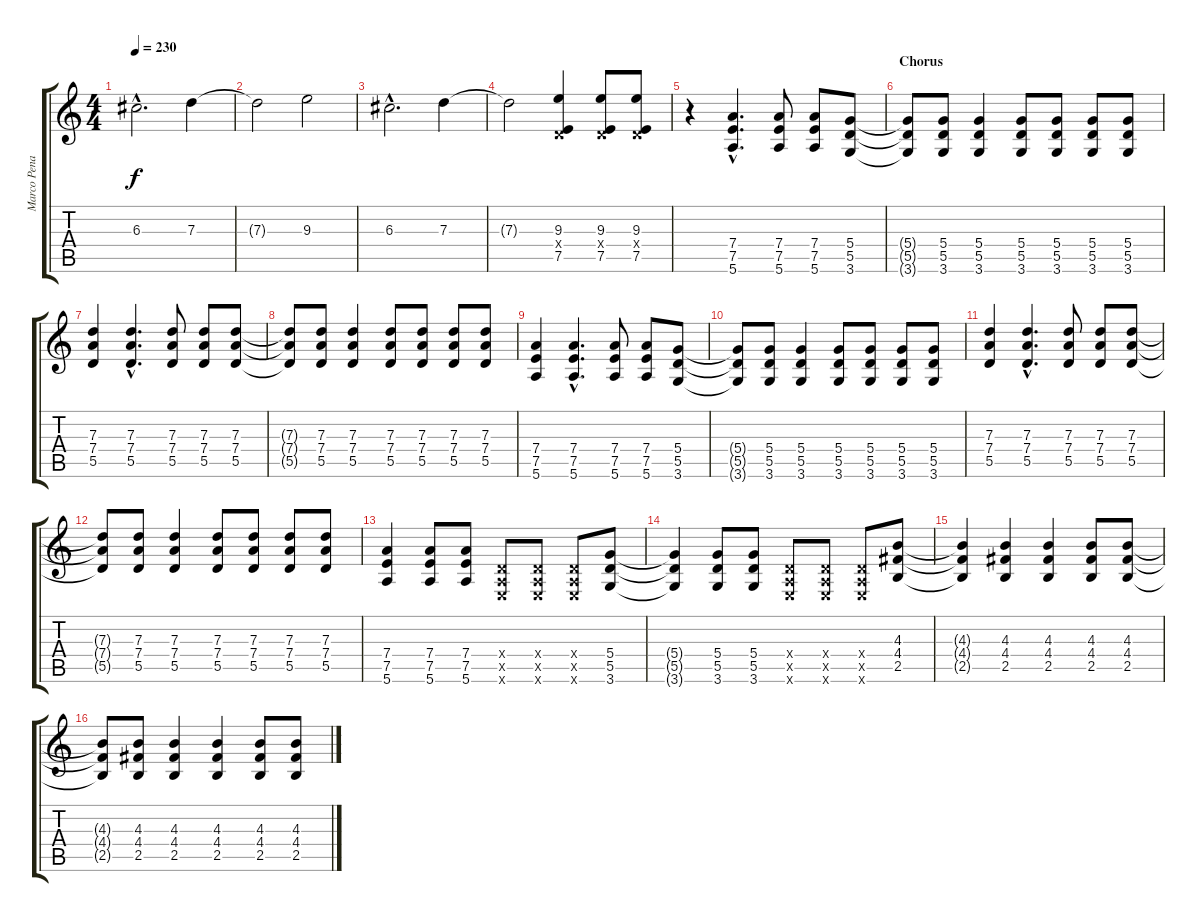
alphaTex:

\track ("Marco Pena" "Marco Pena") {instrument distortionguitar}
\staff {score tabs}
\tuning (E4 B3 G3 D3 A2 E2) {hide}
\ts (4 4)
\tempo 230
\clef g2
\ks c
6.3{hac}.2{d dy f} 7.3.4 |
7.3{t}.2 9.3.2 |
6.3{hac}.2{d} 7.3.4 |
7.3{t}.2 (9.3 0.4{x} 7.5).4 (9.3 0.4{x} 7.5).8 (9.3 0.4{x} 7.5).8 |
r.4{balance 16} (7.4{hac} 7.5{hac} 5.6{hac}).4{d} (7.4 7.5 5.6).8 (7.4 7.5 5.6).8 (5.4 5.5 3.6).8 |
\section ("" "Chorus")
(5.4{t} 5.5{t} 3.6{t}).8 (5.4 5.5 3.6).8 (5.4 5.5 3.6).4 (5.4 5.5 3.6).8 (5.4 5.5 3.6).8 (5.4 5.5 3.6).8 (5.4 5.5 3.6).8 |
(7.3 7.4 5.5).4 (7.3{hac} 7.4{hac} 5.5{hac}).4{d} (7.3 7.4 5.5).8 (7.3 7.4 5.5).8 (7.3 7.4 5.5).8 |
(7.3{t} 7.4{t} 5.5{t}).8 (7.3 7.4 5.5).8 (7.3 7.4 5.5).4 (7.3 7.4 5.5).8 (7.3 7.4 5.5).8 (7.3 7.4 5.5).8 (7.3 7.4 5.5).8 |
(7.4 7.5 5.6).4 (7.4{hac} 7.5{hac} 5.6{hac}).4{d} (7.4 7.5 5.6).8 (7.4 7.5 5.6).8 (5.4 5.5 3.6).8 |
(5.4{t} 5.5{t} 3.6{t}).8 (5.4 5.5 3.6).8 (5.4 5.5 3.6).4 (5.4 5.5 3.6).8 (5.4 5.5 3.6).8 (5.4 5.5 3.6).8 (5.4 5.5 3.6).8 |
(7.3 7.4 5.5).4 (7.3{hac} 7.4{hac} 5.5{hac}).4{d} (7.3 7.4 5.5).8 (7.3 7.4 5.5).8 (7.3 7.4 5.5).8 |
(7.3{t} 7.4{t} 5.5{t}).8 (7.3 7.4 5.5).8 (7.3 7.4 5.5).4 (7.3 7.4 5.5).8 (7.3 7.4 5.5).8 (7.3 7.4 5.5).8 (7.3 7.4 5.5).8 |
(7.4 7.5 5.6).4 (7.4 7.5 5.6).8 (7.4 7.5 5.6).8 (0.4{x} 0.5{x} 0.6{x}).8 (0.4{x} 0.5{x} 0.6{x}).8 (0.4{x} 0.5{x} 0.6{x}).8 (5.4 5.5 3.6).8 |
(5.4{t} 5.5{t} 3.6{t}).4 (5.4 5.5 3.6).8 (5.4 5.5 3.6).8 (0.4{x} 0.5{x} 0.6{x}).8 (0.4{x} 0.5{x} 0.6{x}).8 (0.4{x} 0.5{x} 0.6{x}).8 (4.3 4.4 2.5).8 |
(4.3{t} 4.4{t} 2.5{t}).4 (4.3 4.4 2.5).4 (4.3 4.4 2.5).4 (4.3 4.4 2.5).8 (4.3 4.4 2.5).8 |
(4.3{t} 4.4{t} 2.5{t}).8 (4.3 4.4 2.5).8 (4.3 4.4 2.5).4 (4.3 4.4 2.5).4 (4.3 4.4 2.5).8 (4.3 4.4 2.5).8
